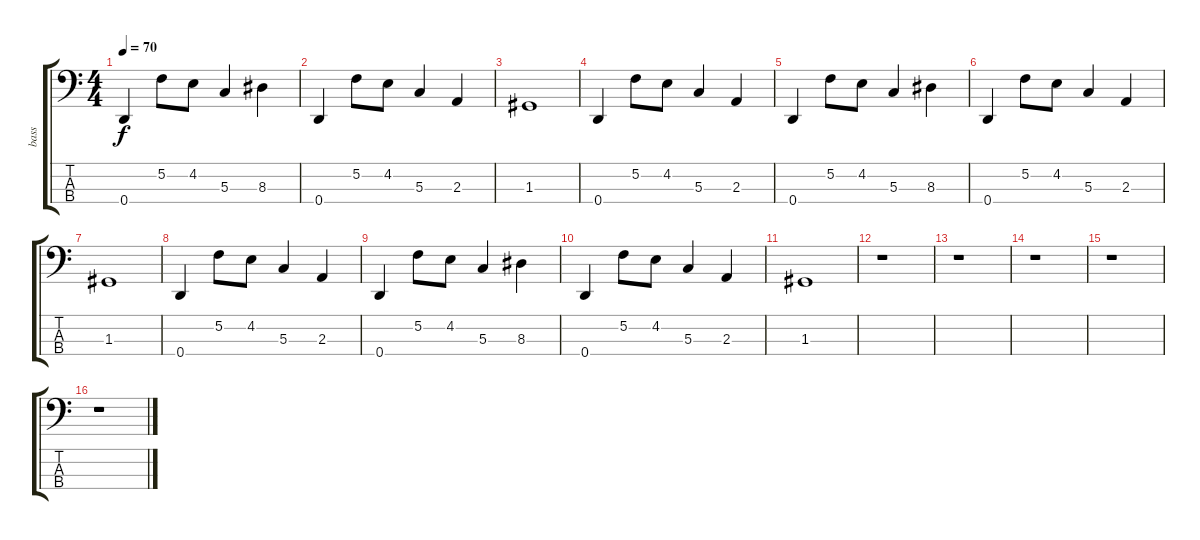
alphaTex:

\track ("bass" "bass") {instrument electricbasspick}
\staff {score tabs}
\tuning (F2 C2 G1 D1) {hide}
\ts (4 4)
\tempo 70
\clef f4
\ks c
0.4.4{dy f} 5.2.8 4.2.8 5.3.4 8.3.4 |
0.4.4 5.2.8 4.2.8 5.3.4 2.3.4 |
1.3.1 |
0.4.4 5.2.8 4.2.8 5.3.4 2.3.4 |
0.4.4 5.2.8 4.2.8 5.3.4 8.3.4 |
0.4.4 5.2.8 4.2.8 5.3.4 2.3.4 |
1.3.1 |
0.4.4 5.2.8 4.2.8 5.3.4 2.3.4 |
0.4.4 5.2.8 4.2.8 5.3.4 8.3.4 |
0.4.4 5.2.8 4.2.8 5.3.4 2.3.4 |
1.3.1 |
r.1 |
r.1 |
r.1 |
r.1 |
r.1
